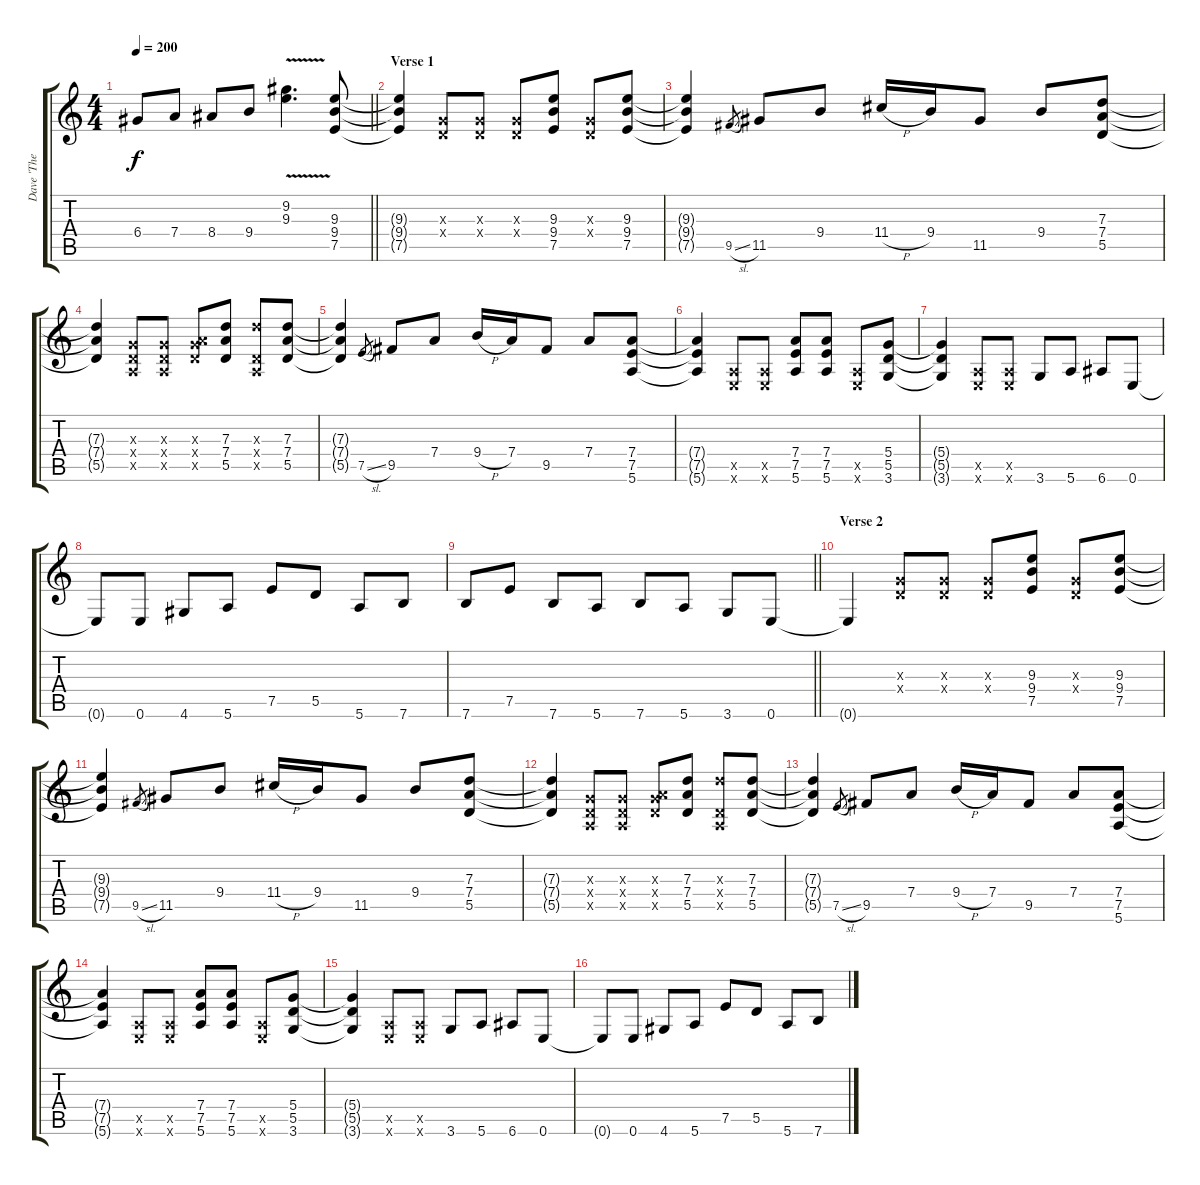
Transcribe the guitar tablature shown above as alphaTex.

\track ("Dave 'The Snake' Sabo - Rhytm" "Dave 'The ") {instrument distortionguitar}
\staff {score tabs}
\tuning (E4 B3 G3 D3 A2 E2) {hide}
\ts (4 4)
\tempo 200
\clef g2
\barLineRight lightlight
\ks c
6.4{t}.8{dy f} 7.4.8 8.4.8 9.4.8 (9.2{v} 9.3{v}).4{d} (9.3 9.4 7.5).8 |
\section ("" "Verse 1")
(9.3{t} 9.4{t} 7.5{t}).4 (0.3{x} 0.4{x}).8 (0.3{x} 0.4{x}).8 (0.3{x} 0.4{x}).8 (9.3 9.4 7.5).8 (0.3{x} 0.4{x}).8 (9.3 9.4 7.5).8 |
(9.3{t} 9.4{t} 7.5{t}).4 9.5{sl}.8{gr} 11.5.8 9.4.8 11.4{h}.16 9.4.16 11.5.8 9.4.8 (7.3 7.4 5.5).8 |
(7.3{t} 7.4{t} 5.5{t}).4 (0.3{x} 0.4{x} 0.5{x}).8 (0.3{x} 0.4{x} 0.5{x}).8 (0.3{x} 7.4{x} 5.5{x}).8 (7.3 7.4 5.5).8 (7.3{x} 0.4{x} 0.5{x}).8 (7.3 7.4 5.5).8 |
(7.3{t} 7.4{t} 5.5{t}).4 7.5{sl}.8{gr} 9.5.8 7.4.8 9.4{h}.16 7.4.16 9.5.8 7.4.8 (7.4 7.5 5.6).8 |
(7.4{t} 7.5{t} 5.6{t}).4 (0.5{x} 0.6{x}).8 (0.5{x} 0.6{x}).8 (7.4 7.5 5.6).8 (7.4 7.5 5.6).8 (0.5{x} 0.6{x}).8 (5.4 5.5 3.6).8 |
(5.4{t} 5.5{t} 3.6{t}).4 (0.5{x} 0.6{x}).8 (0.5{x} 0.6{x}).8 3.6.8 5.6.8 6.6.8 0.6.8 |
0.6{t}.8 0.6.8 4.6.8 5.6.8 7.5.8 5.5.8 5.6.8 7.6.8 |
\barLineRight lightlight
7.6.8 7.5.8 7.6.8 5.6.8 7.6.8 5.6.8 3.6.8 0.6.8 |
\section ("" "Verse 2")
0.6{t}.4 (0.3{x} 0.4{x}).8 (0.3{x} 0.4{x}).8 (0.3{x} 0.4{x}).8 (9.3 9.4 7.5).8 (0.3{x} 0.4{x}).8 (9.3 9.4 7.5).8 |
(9.3{t} 9.4{t} 7.5{t}).4 9.5{sl}.8{gr} 11.5.8 9.4.8 11.4{h}.16 9.4.16 11.5.8 9.4.8 (7.3 7.4 5.5).8 |
(7.3{t} 7.4{t} 5.5{t}).4 (0.3{x} 0.4{x} 0.5{x}).8 (0.3{x} 0.4{x} 0.5{x}).8 (0.3{x} 7.4{x} 5.5{x}).8 (7.3 7.4 5.5).8 (7.3{x} 0.4{x} 0.5{x}).8 (7.3 7.4 5.5).8 |
(7.3{t} 7.4{t} 5.5{t}).4 7.5{sl}.8{gr} 9.5.8 7.4.8 9.4{h}.16 7.4.16 9.5.8 7.4.8 (7.4 7.5 5.6).8 |
(7.4{t} 7.5{t} 5.6{t}).4 (0.5{x} 0.6{x}).8 (0.5{x} 0.6{x}).8 (7.4 7.5 5.6).8 (7.4 7.5 5.6).8 (0.5{x} 0.6{x}).8 (5.4 5.5 3.6).8 |
(5.4{t} 5.5{t} 3.6{t}).4 (0.5{x} 0.6{x}).8 (0.5{x} 0.6{x}).8 3.6.8 5.6.8 6.6.8 0.6.8 |
0.6{t}.8 0.6.8 4.6.8 5.6.8 7.5.8 5.5.8 5.6.8 7.6.8
